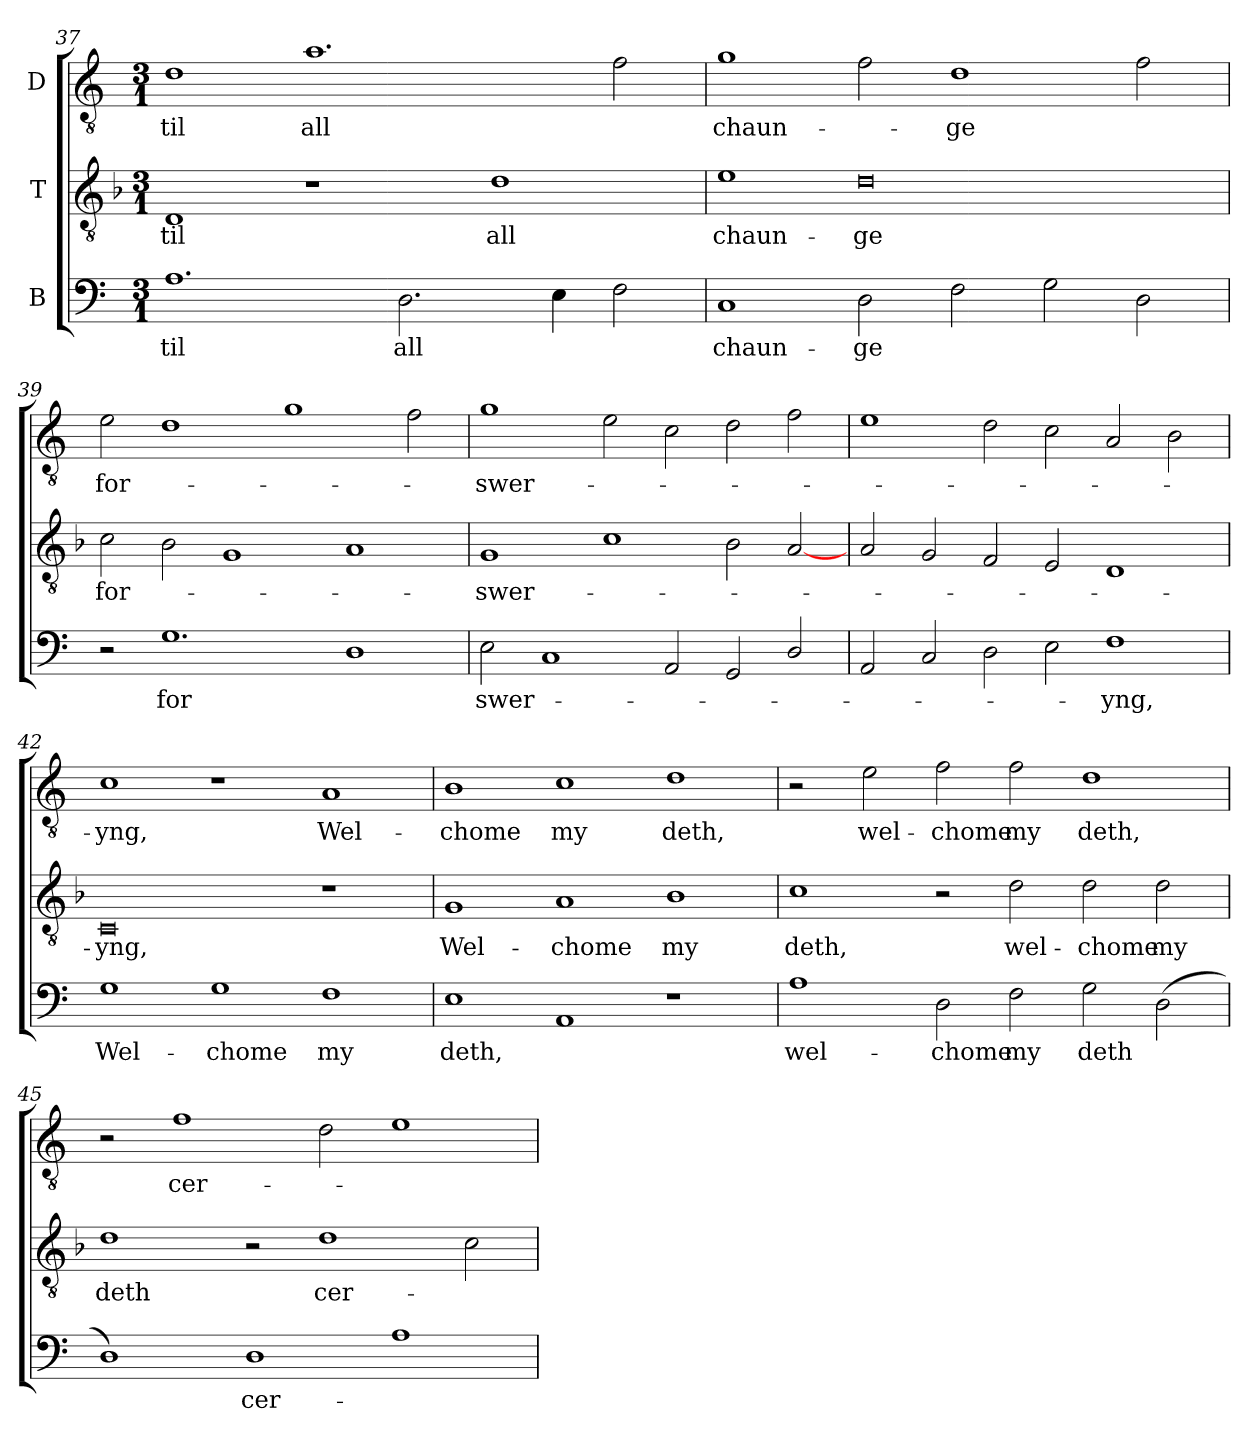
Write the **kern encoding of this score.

**kern	**text	**kern	**text	**kern	**text
*part3	*part3	*part2	*part2	*part1	*part1
*staff3	*staff3	*staff2	*staff2	*staff1	*staff1
*I"B	*	*I"T	*	*I"D	*
*clefF4	*	*clefGv2	*	*clefGv2	*
*	*	*ITrd7c12	*	*ITrd7c12	*
*k[]	*	*k[b-]	*	*k[]	*
*C:	*	*F:	*	*C:	*
*M3/1	*	*M3/1	*	*M3/1	*
=37	=37	=37	=37	=37	=37
!	!LO:LY:b:color=#000000	!	!	!	!
!	!	!	!LO:LY:b:color=#000000	!	!
!	!	!	!	!	!LO:LY:b:color=#000000
1.Ai\	-til	1DDi/	-til	1Di\	-til
!	!	!	!	!	!LO:LY:b:color=#000000
.	.	1r	.	1.Ai\	all
!	!LO:LY:b:color=#000000	!	!	!	!
2.Di\	all	.	.	.	.
!	!	!	!LO:LY:b:color=#000000	!	!
.	.	1Di\	all	.	.
4Ei\	.	.	.	.	.
2Fi\	.	.	.	2Fi\	.
=38	=38	=38	=38	=38	=38
!	!LO:LY:b:color=#000000	!	!	!	!
!	!	!	!LO:LY:b:color=#000000	!	!
!	!	!	!	!	!LO:LY:b:color=#000000
1Ci/	chaun-	1Ei\	chaun-	1Gi\	chaun-
!	!LO:LY:b:color=#000000	!	!	!	!
!	!	!	!LO:LY:b:color=#000000	!	!
2Di\	-ge	0Di\	-ge	2Fi\	.
!	!	!	!	!	!LO:LY:b:color=#000000
2Fi\	.	.	.	1Di\	-ge
2Gi\	.	.	.	.	.
2Di\	.	.	.	2Fi\	.
=39	=39	=39	=39	=39	=39
!	!	!	!LO:LY:b:color=#000000	!	!
!	!	!	!	!	!LO:LY:b:color=#000000
2r	.	2Ci\	for-	2Ei\	for-
!	!LO:LY:b:color=#000000	!	!	!	!
1.Gi\	for	2BB-i\	.	1Di\	.
.	.	1GGi/	.	.	.
.	.	.	.	1Gi\	.
1Di/	.	1AAi/	.	.	.
.	.	.	.	2Fi\	.
=40	=40	=40	=40	=40	=40
!	!LO:LY:b:color=#000000	!	!	!	!
!	!	!	!LO:LY:b:color=#000000	!	!
!	!	!	!	!	!LO:LY:b:color=#000000
2Ei\	swer-	1GGi/	-swer-	1Gi\	-swer-
1Ci/	.	.	.	.	.
.	.	1Ci\	.	2Ei\	.
2AAi/	.	.	.	2Ci\	.
2GGi/	.	2BB-i\	.	2Di\	.
2Di/	.	[2AAi/	.	2Fi\	.
!!LO:LB:g=z
=41	=41	=41	=41	=41	=41
2AAi/	.	2AAi/	.	1Ei\	.
2Ci/	.	2GGi/	.	.	.
2Di\	.	2FFi/	.	2Di\	.
2Ei\	.	2EEi/	.	2Ci\	.
!	!LO:LY:b:color=#000000	!	!	!	!
1Fi\	-yng,	1DDi/	.	2AAi/	.
.	.	.	.	2BBi\	.
=42	=42	=42	=42	=42	=42
!	!LO:LY:b:color=#000000	!	!	!	!
!	!	!	!LO:LY:b:color=#000000	!	!
!	!	!	!	!	!LO:LY:b:color=#000000
1Gi\	Wel-	0CCi/	-yng,	1Ci\	-yng,
!	!LO:LY:b:color=#000000	!	!	!	!
1Gi\	-chome	.	.	1r	.
!	!LO:LY:b:color=#000000	!	!	!	!
!	!	!	!	!	!LO:LY:b:color=#000000
1Fi\	my	1r	.	1AAi/	Wel-
=43	=43	=43	=43	=43	=43
!	!LO:LY:b:color=#000000	!	!	!	!
!	!	!	!LO:LY:b:color=#000000	!	!
!	!	!	!	!	!LO:LY:b:color=#000000
1Ei\	deth,	1GGi/	Wel-	1BBi/	-chome
!	!	!	!LO:LY:b:color=#000000	!	!
!	!	!	!	!	!LO:LY:b:color=#000000
1AAi/	.	1AAi/	-chome	1Ci\	my
!	!	!	!LO:LY:b:color=#000000	!	!
!	!	!	!	!	!LO:LY:b:color=#000000
1r	.	1BB-i/	my	1Di\	deth,
=44	=44	=44	=44	=44	=44
!	!LO:LY:b:color=#000000	!	!	!	!
!	!	!	!LO:LY:b:color=#000000	!	!
1Ai\	wel-	1Ci\	deth,	2r	.
!	!	!	!	!	!LO:LY:b:color=#000000
.	.	.	.	2Ei\	wel-
!	!LO:LY:b:color=#000000	!	!	!	!
!	!	!	!	!	!LO:LY:b:color=#000000
2Di\	-chome	2r	.	2Fi\	-chome
!	!LO:LY:b:color=#000000	!	!	!	!
!	!	!	!LO:LY:b:color=#000000	!	!
!	!	!	!	!	!LO:LY:b:color=#000000
2Fi\	my	2Di\	wel-	2Fi\	my
!	!LO:LY:b:color=#000000	!	!	!	!
!	!	!	!LO:LY:b:color=#000000	!	!
!	!	!	!	!	!LO:LY:b:color=#000000
2Gi\	deth	2Di\	-chome	1Di\	deth,
!	!	!	!LO:LY:b:color=#000000	!	!
(2Di\	.	2Di\	my	.	.
=45	=45	=45	=45	=45	=45
!	!	!	!LO:LY:b:color=#000000	!	!
1Di/)	.	1Di\	deth	2r	.
!	!	!	!	!	!LO:LY:b:color=#000000
.	.	.	.	1Fi\	cer-
!	!LO:LY:b:color=#000000	!	!	!	!
1Di/	cer-	2r	.	.	.
!	!	!	!LO:LY:b:color=#000000	!	!
.	.	1Di\	cer-	2Di\	.
1Ai\	.	.	.	1Ei\	.
.	.	2Ci\	.	.	.
=	=	=	=	=	=
*-	*-	*-	*-	*-	*-
